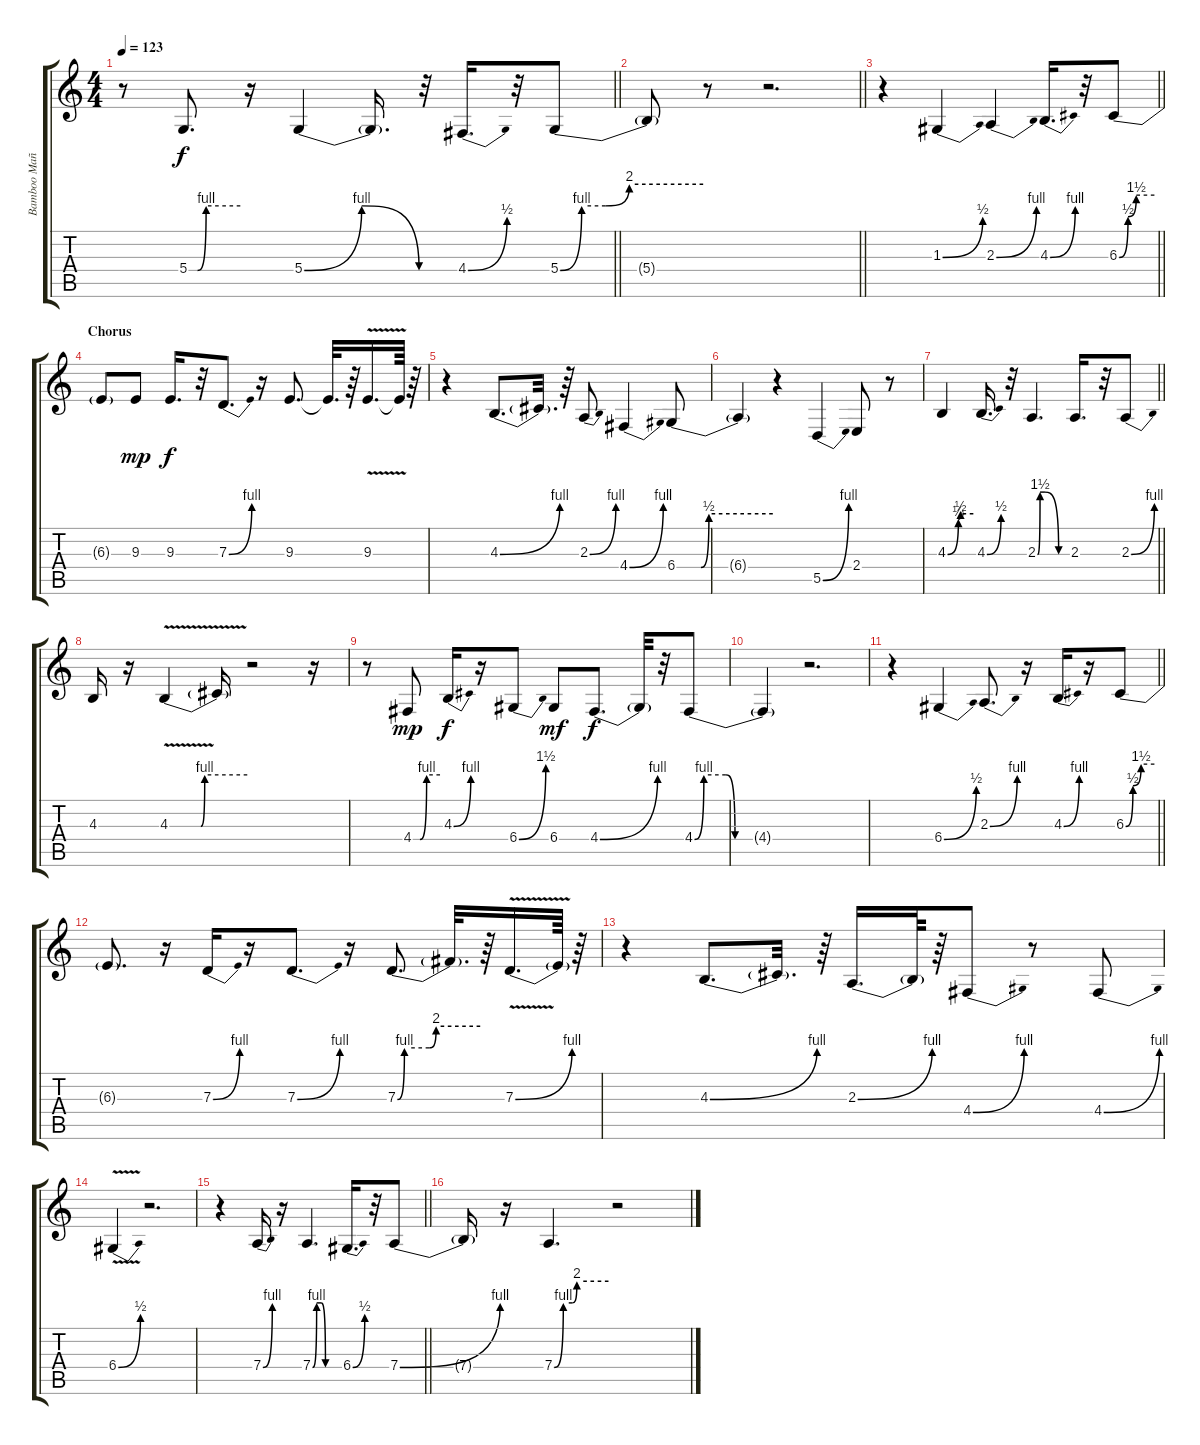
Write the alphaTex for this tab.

\track ("Bamboo Mañalac - Vocal" "Bamboo Mañ") {instrument sopranosax}
\staff {score tabs}
\tuning (E4 B3 G3 D3 A2 E2) {hide}
\ts (4 4)
\tempo 123
\clef g2
\barLineRight lightlight
\ks c
r.8{dy f} 5.4{be (custom 0 0 10 0 20 4 60 4)}.8{d} r.16 5.4{be (bendrelease 0 0 15 4 32 4 60 0)}.4 5.4{t}.16{d} r.32 4.4{be (bend 0 0 60 2)}.16{d} r.32 5.4{be (custom 0 0 9 4 19 4 29 8 60 8)}.8 |
\barLineRight lightlight
5.4{t}.8 r.8 r.2{d} |
\barLineRight lightlight
r.4 1.3{be (bend 0 0 60 2)}.4 2.3{be (bend 0 0 60 4)}.4 4.3{be (bend 0 0 60 4)}.16{d} r.32 6.3{be (custom 0 0 15 2 29 6 60 6)}.8 |
\section ("" "Chorus")
6.3{t}.8 9.3.8{dy mp} 9.3.16{d dy f} r.32 7.3{be (bend 0 0 60 4)}.8{d} r.16 9.3.8{d} 9.3{t}.32{d} r.64 9.3{v}.16{d} 9.3{t}.64 r.64 |
r.4 4.3{be (bend 0 0 60 4)}.8{d} 4.3{t}.32{d} r.64 2.3{be (bend 0 0 60 4)}.8 4.4{be (bend 0 0 60 4)}.4 6.4{be (custom 0 0 15 0 20 2 60 2)}.8 |
6.4{t}.4 r.4 5.5{be (bend 0 0 60 4)}.4 2.4.8 r.8 |
\barLineRight lightlight
4.3{be (custom 0 0 25 1 30 2 60 2)}.4 4.3{be (bend 0 0 60 2)}.16{d} r.32 2.3{be (custom 0 0 5 6 15 6 43 0 60 0)}.4{d} 2.3.16{d} r.32 2.3{be (bend 0 0 60 4)}.8 |
4.3.16 r.16 4.3{be (custom 0 0 24 0 27 4 60 4) v}.4 4.3{t}.16 r.2 r.16 |
r.8 4.4{be (custom 0 0 15 0 30 4 60 4)}.8{dy mp} 4.3{be (bend 0 0 60 4)}.16{dy f} r.16 6.4{be (bend 0 0 60 6)}.8 6.4.8{dy mf} 4.4{be (bend 0 0 60 4)}.8{d dy f} 4.4{t}.32 r.32 4.4{be (custom 0 0 5 4 17 4 22 0 60 0)}.8 |
4.4{t}.4 r.2{d} |
\barLineRight lightlight
r.4 6.4{be (bend 0 0 60 2)}.4 2.3{be (bend 0 0 60 4)}.8{d} r.16 4.3{be (bend 0 0 60 4)}.16 r.16 6.3{be (custom 0 0 15 2 32 6 60 6)}.8 |
6.3{t}.8{d} r.16 7.3{be (bend 0 0 60 4)}.16 r.16 7.3{be (bend 0 0 60 4)}.8{d} r.16 7.3{be (custom 0 0 5 4 23 4 28 8 60 8)}.8{d} 7.3{t}.32{d} r.64 7.3{be (bend 0 0 60 4) v}.16{d} 7.3{t}.64 r.64 |
r.4 4.3{be (bend 0 0 60 4)}.8{d} 4.3{t}.32{d} r.64 2.3{be (bend 0 0 60 4)}.16{d} 2.3{t}.64 r.64 4.4{be (bend 0 0 60 4)}.8 r.8 4.4{be (bend 0 0 60 4)}.8 |
6.4{be (bend 0 0 60 2) v}.4 r.2{d} |
\barLineRight lightlight
r.4 7.4{be (bend 0 0 60 4)}.16 r.16 7.4{be (custom 0 0 9 4 19 4 29 0 60 0)}.4{d} 6.4{be (bend 0 0 60 2)}.16{d} r.32 7.4{be (bend 0 0 60 4)}.8 |
7.4{t}.16 r.16 7.4{be (custom 0 0 10 4 20 4 25 8 60 8)}.4{d} r.2
